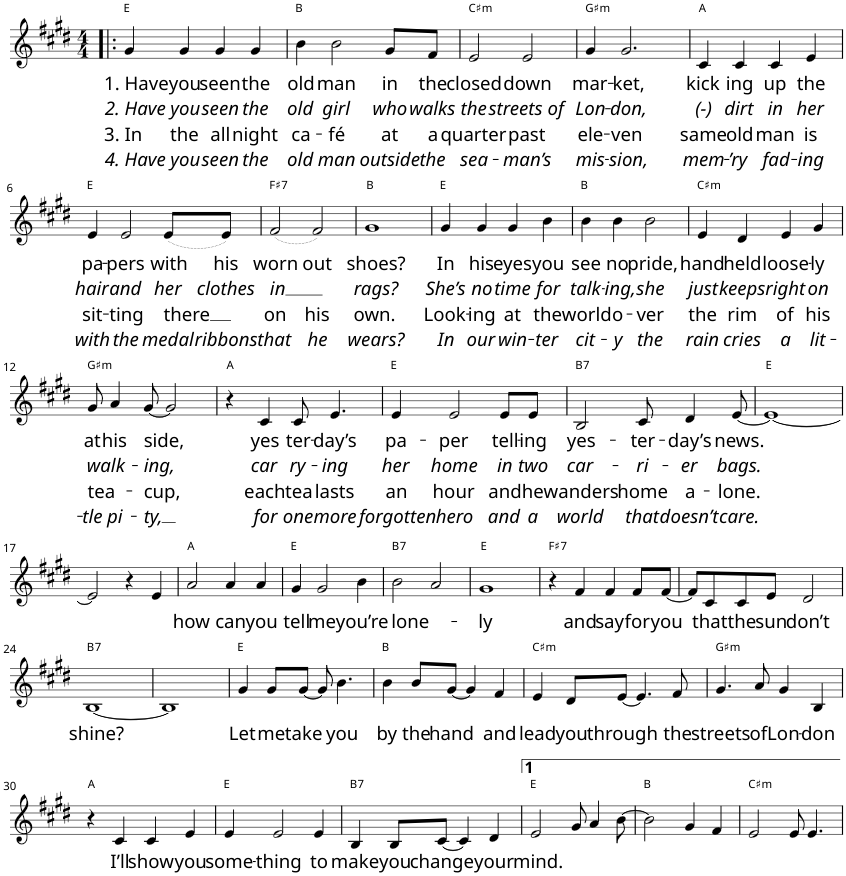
**kern	**text	**text	**text	**text	**harte
*part1	*part1	*part1	*part1	*part1	*part1
*staff1	*staff1	*staff1	*staff1	*staff1	*
*I"Electric Piano	*	*	*	*	*
*I'E.Pno	*	*	*	*	*
*clefG2	*	*	*	*	*
*k[f#c#g#d#]	*	*	*	*	*
*E:	*	*	*	*	*
*M4/4	*	*	*	*	*
=1!|:	=1!|:	=1!|:	=1!|:	=1!|:	=1!|:
!	!LO:LY:b	!LO:LY:b	!LO:LY:b	!LO:LY:b	!
4g#/	1. Have	2. Have	3. In	4. Have	E:maj
!	!LO:LY:b	!LO:LY:b	!LO:LY:b	!LO:LY:b	!
4g#/	you	you	the	you	.
!	!LO:LY:b	!LO:LY:b	!LO:LY:b	!LO:LY:b	!
4g#/	seen	seen	all	seen	.
!	!LO:LY:b	!LO:LY:b	!LO:LY:b	!LO:LY:b	!
4g#/	the	the	night	the	.
=2	=2	=2	=2	=2	=2
!	!LO:LY:b	!LO:LY:b	!LO:LY:b	!LO:LY:b	!
4b\	old	old	ca-	old	B:maj
!	!LO:LY:b	!LO:LY:b	!LO:LY:b	!LO:LY:b	!
2b\	man	girl	-fé	man	.
!	!LO:LY:b	!LO:LY:b	!LO:LY:b	!LO:LY:b	!
8g#/L	in	who	at	outside	.
!	!LO:LY:b	!LO:LY:b	!LO:LY:b	!LO:LY:b	!
8f#/J	the	walks	a	the	.
=3	=3	=3	=3	=3	=3
!	!LO:LY:b	!LO:LY:b	!LO:LY:b	!LO:LY:b	!LO:H:kt=m
2e/	closed	the	quarter	sea-	C#:min
!	!LO:LY:b	!LO:LY:b	!LO:LY:b	!LO:LY:b	!
2e/	down	streets of	past	-man’s	.
=4	=4	=4	=4	=4	=4
!	!LO:LY:b	!LO:LY:b	!LO:LY:b	!LO:LY:b	!LO:H:kt=m
4g#/	mar-	Lon-	ele-	mis-	G#:min
!	!LO:LY:b	!LO:LY:b	!LO:LY:b	!LO:LY:b	!
2.g#/	ket,	-don,	-ven	-sion,	.
=5	=5	=5	=5	=5	=5
!	!LO:LY:b	!LO:LY:b	!LO:LY:b	!LO:LY:b	!
4c#/	kick	(-)	same	mem-	A:maj
!	!LO:LY:b	!LO:LY:b	!LO:LY:b	!LO:LY:b	!
4c#/	-ing	dirt	old	-’ry	.
!	!LO:LY:b	!LO:LY:b	!LO:LY:b	!LO:LY:b	!
4c#/	up	in	man	fad-	.
!	!LO:LY:b	!LO:LY:b	!LO:LY:b	!LO:LY:b	!
4e/	the	her	is	-ing	.
!!LO:LB:g=z
=6	=6	=6	=6	=6	=6
!	!LO:LY:b	!LO:LY:b	!LO:LY:b	!LO:LY:b	!
4e/	pa-	hair	sit-	with	E:maj
!	!LO:LY:b	!LO:LY:b	!LO:LY:b	!LO:LY:b	!
2e/	-pers	and	ting	the	.
!	!LO:LY:b	!LO:LY:b	!LO:LY:b	!LO:LY:b	!
(8e/L	with	her	there	medal	.
!	!LO:LY:b	!LO:LY:b	!	!LO:LY:b	!
8e/J)	his	clothes	.	ribbons	.
=7	=7	=7	=7	=7	=7
!	!LO:LY:b	!LO:LY:b	!LO:LY:b	!LO:LY:b	!LO:H:kt=7
(2f#/	worn	in	on	that	F#:7
!	!LO:LY:b	!	!LO:LY:b	!LO:LY:b	!
2f#/)	out	.	his	he	.
=8	=8	=8	=8	=8	=8
!	!LO:LY:b	!LO:LY:b	!LO:LY:b	!LO:LY:b	!
1g#	shoes?	rags?	own.	wears?	B:maj
=9	=9	=9	=9	=9	=9
!	!LO:LY:b	!LO:LY:b	!LO:LY:b	!LO:LY:b	!
4g#/	In	She’s	Look-	In	E:maj
!	!LO:LY:b	!LO:LY:b	!LO:LY:b	!LO:LY:b	!
4g#/	his	no	-ing	our	.
!	!LO:LY:b	!LO:LY:b	!LO:LY:b	!LO:LY:b	!
4g#/	eyes	time	at	win-	.
!	!LO:LY:b	!LO:LY:b	!LO:LY:b	!LO:LY:b	!
4b\	you	for	the	-ter	.
=10	=10	=10	=10	=10	=10
!	!LO:LY:b	!LO:LY:b	!LO:LY:b	!LO:LY:b	!
4b\	see	talk-	world	cit-	B:maj
!	!LO:LY:b	!LO:LY:b	!LO:LY:b	!LO:LY:b	!
4b\	no	-ing,	o-	-y	.
!	!LO:LY:b	!LO:LY:b	!LO:LY:b	!LO:LY:b	!
2b\	pride,	she	-ver	the	.
=11	=11	=11	=11	=11	=11
!	!LO:LY:b	!LO:LY:b	!LO:LY:b	!LO:LY:b	!LO:H:kt=m
4e/	hand	just	the	rain	C#:min
!	!LO:LY:b	!LO:LY:b	!LO:LY:b	!LO:LY:b	!
4d#/	held	keeps	rim	cries	.
!	!LO:LY:b	!LO:LY:b	!LO:LY:b	!LO:LY:b	!
4e/	loose-	right	of	a	.
!	!LO:LY:b	!LO:LY:b	!LO:LY:b	!LO:LY:b	!
4g#/	-ly	on	his	lit-	.
!!LO:LB:g=z
=12	=12	=12	=12	=12	=12
!	!LO:LY:b	!LO:LY:b	!LO:LY:b	!LO:LY:b	!LO:H:kt=m
8g#/	at	walk-	tea-	-tle	G#:min
!	!LO:LY:b	!	!	!LO:LY:b	!
4a/	his	.	.	pi-	.
!	!LO:LY:b	!LO:LY:b	!LO:LY:b	!LO:LY:b	!
[8g#/	side,	-ing,	-cup,	-ty,	.
2g#/]	.	.	.	.	.
=13	=13	=13	=13	=13	=13
4r	.	.	.	.	A:maj
!	!LO:LY:b	!LO:LY:b	!LO:LY:b	!LO:LY:b	!
4c#/	yes	car	each	for	.
!	!LO:LY:b	!LO:LY:b	!LO:LY:b	!LO:LY:b	!
8c#/	-ter-	-ry-	tea	one	.
!	!LO:LY:b	!LO:LY:b	!LO:LY:b	!LO:LY:b	!
4.e/	-day’s	-ing	lasts	more	.
=14	=14	=14	=14	=14	=14
!	!LO:LY:b	!LO:LY:b	!LO:LY:b	!LO:LY:b	!
4e/	pa-	her	an	forgotten	E:maj
!	!LO:LY:b	!LO:LY:b	!LO:LY:b	!LO:LY:b	!
2e/	-per	home	hour	hero	.
!	!LO:LY:b	!LO:LY:b	!LO:LY:b	!LO:LY:b	!
8e/L	tell-	in	and	and	.
!	!LO:LY:b	!LO:LY:b	!LO:LY:b	!LO:LY:b	!
8e/J	-ing	two	he	a	.
=15	=15	=15	=15	=15	=15
!	!LO:LY:b	!LO:LY:b	!LO:LY:b	!LO:LY:b	!LO:H:kt=7
2B/	yes-	car-	wanders	world	B:7
!	!LO:LY:b	!LO:LY:b	!LO:LY:b	!LO:LY:b	!
8c#/	-ter-	-ri-	home	that	.
!	!LO:LY:b	!LO:LY:b	!LO:LY:b	!LO:LY:b	!
4d#/	-day’s	-er	a-	doesn’t	.
!	!LO:LY:b	!LO:LY:b	!LO:LY:b	!LO:LY:b	!
[8e/	news.	bags.	-lone.	care.	.
=16	=16	=16	=16	=16	=16
1e_	.	.	.	.	E:maj
!!LO:LB:g=z
=17	=17	=17	=17	=17	=17
2e/]	.	.	.	.	.
4r	.	.	.	.	.
4e/	.	.	.	.	.
=18	=18	=18	=18	=18	=18
!	!LO:LY:b	!	!	!	!
2a/	how	.	.	.	A:maj
!	!LO:LY:b	!	!	!	!
4a/	can	.	.	.	.
!	!LO:LY:b	!	!	!	!
4a/	you	.	.	.	.
=19	=19	=19	=19	=19	=19
!	!LO:LY:b	!	!	!	!
4g#/	tell	.	.	.	E:maj
!	!LO:LY:b	!	!	!	!
2g#/	me	.	.	.	.
!	!LO:LY:b	!	!	!	!
4b\	you’re	.	.	.	.
=20	=20	=20	=20	=20	=20
!	!LO:LY:b	!	!	!	!LO:H:kt=7
2b\	-lone-	.	.	.	B:7
2a/	.	.	.	.	.
=21	=21	=21	=21	=21	=21
!	!LO:LY:b	!	!	!	!
1g#	ly	.	.	.	E:maj
=22	=22	=22	=22	=22	=22
!	!	!	!	!	!LO:H:kt=7
4r	.	.	.	.	F#:7
!	!LO:LY:b	!	!	!	!
4f#/	and	.	.	.	.
!	!LO:LY:b	!	!	!	!
4f#/	say	.	.	.	.
!	!LO:LY:b	!	!	!	!
8f#/L	for	.	.	.	.
!	!LO:LY:b	!	!	!	!
[8f#/J	you	.	.	.	.
=23	=23	=23	=23	=23	=23
8f#/L]	.	.	.	.	.
!	!LO:LY:b	!	!	!	!
8c#/	that	.	.	.	.
!	!LO:LY:b	!	!	!	!
8c#/	the	.	.	.	.
!	!LO:LY:b	!	!	!	!
8e/J	sun	.	.	.	.
!	!LO:LY:b	!	!	!	!
2d#/	don’t	.	.	.	.
!!LO:LB:g=z
=24	=24	=24	=24	=24	=24
!	!LO:LY:b	!	!	!	!LO:H:kt=7
[1B	shine?	.	.	.	B:7
=25	=25	=25	=25	=25	=25
1B]	.	.	.	.	.
=26	=26	=26	=26	=26	=26
!	!LO:LY:b	!	!	!	!
4g#/	Let	.	.	.	E:maj
!	!LO:LY:b	!	!	!	!
8g#/L	me	.	.	.	.
!	!LO:LY:b	!	!	!	!
[8g#/J	take	.	.	.	.
8g#/]	.	.	.	.	.
!	!LO:LY:b	!	!	!	!
4.b\	you	.	.	.	.
=27	=27	=27	=27	=27	=27
!	!LO:LY:b	!	!	!	!
4b\	by	.	.	.	B:maj
!	!LO:LY:b	!	!	!	!
8b/L	the	.	.	.	.
!	!LO:LY:b	!	!	!	!
[8g#/J	hand	.	.	.	.
4g#/]	.	.	.	.	.
!	!LO:LY:b	!	!	!	!
4f#/	and	.	.	.	.
=28	=28	=28	=28	=28	=28
!	!LO:LY:b	!	!	!	!LO:H:kt=m
4e/	lead	.	.	.	C#:min
!	!LO:LY:b	!	!	!	!
8d#/L	you	.	.	.	.
!	!LO:LY:b	!	!	!	!
[8e/J	through	.	.	.	.
4.e/]	.	.	.	.	.
!	!LO:LY:b	!	!	!	!
8f#/	the	.	.	.	.
=29	=29	=29	=29	=29	=29
!	!LO:LY:b	!	!	!	!LO:H:kt=m
4.g#/	streets	.	.	.	G#:min
!	!LO:LY:b	!	!	!	!
8a/	of	.	.	.	.
!	!LO:LY:b	!	!	!	!
4g#/	Lon-	.	.	.	.
!	!LO:LY:b	!	!	!	!
4B/	-don	.	.	.	.
!!LO:LB:g=z
=30	=30	=30	=30	=30	=30
4r	.	.	.	.	A:maj
!	!LO:LY:b	!	!	!	!
4c#/	I’ll	.	.	.	.
!	!LO:LY:b	!	!	!	!
4c#/	show	.	.	.	.
!	!LO:LY:b	!	!	!	!
4e/	you	.	.	.	.
=31	=31	=31	=31	=31	=31
!	!LO:LY:b	!	!	!	!
4e/	some-	.	.	.	E:maj
!	!LO:LY:b	!	!	!	!
2e/	-thing	.	.	.	.
!	!LO:LY:b	!	!	!	!
4e/	to	.	.	.	.
=32	=32	=32	=32	=32	=32
!	!LO:LY:b	!	!	!	!LO:H:kt=7
4B/	make	.	.	.	B:7
!	!LO:LY:b	!	!	!	!
8B/L	you	.	.	.	.
!	!LO:LY:b	!	!	!	!
[8c#/J	change	.	.	.	.
4c#/]	.	.	.	.	.
!	!LO:LY:b	!	!	!	!
4d#/	your	.	.	.	.
=33	=33	=33	=33	=33	=33
!	!LO:LY:b	!	!	!	!
2e/	mind.	.	.	.	E:maj
8g#/	.	.	.	.	.
4a/	.	.	.	.	.
[8b\	.	.	.	.	.
=34	=34	=34	=34	=34	=34
2b\]	.	.	.	.	B:maj
4g#/	.	.	.	.	.
4f#/	.	.	.	.	.
=35	=35	=35	=35	=35	=35
!	!	!	!	!	!LO:H:kt=m
2e/	.	.	.	.	C#:min
8e/	.	.	.	.	.
4.e/	.	.	.	.	.
=	=	=	=	=	=
*-	*-	*-	*-	*-	*-
